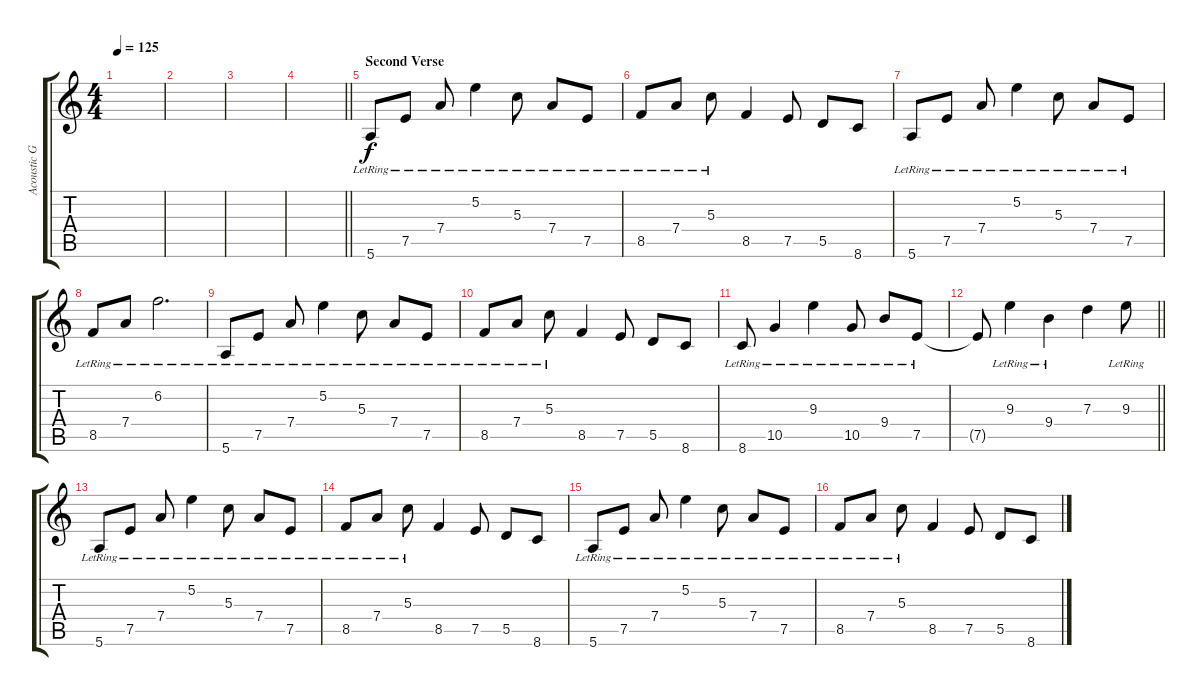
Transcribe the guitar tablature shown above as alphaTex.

\track ("Acoustic Guitar" "Acoustic G") {instrument acousticguitarsteel}
\staff {score tabs}
\tuning (E4 B3 G3 D3 A2 E2) {hide}
\ts (4 4)
\tempo 125
\clef g2
\ks c
|
|
|
\barLineRight lightlight
|
\section ("" "Second Verse")
5.6{lr}.8 7.5{lr}.8 7.4{lr}.8 5.2{lr}.4 5.3{lr}.8 7.4{lr}.8 7.5{lr}.8 |
8.5{lr}.8 7.4{lr}.8 5.3{lr}.8 8.5.4 7.5.8 5.5.8 8.6.8 |
5.6{lr}.8 7.5{lr}.8 7.4{lr}.8 5.2{lr}.4 5.3{lr}.8 7.4{lr}.8 7.5{lr}.8 |
8.5{lr}.8 7.4{lr}.8 6.2{lr}.2{d} |
5.6{lr}.8 7.5{lr}.8 7.4{lr}.8 5.2{lr}.4 5.3{lr}.8 7.4{lr}.8 7.5{lr}.8 |
8.5{lr}.8 7.4{lr}.8 5.3{lr}.8 8.5.4 7.5.8 5.5.8 8.6.8 |
8.6{lr}.8 10.5{lr}.4 9.3{lr}.4 10.5{lr}.8 9.4{lr}.8 7.5{lr}.8 |
\barLineRight lightlight
7.5{t}.8 9.3{lr}.4 9.4{lr}.4 7.3.4 9.3{lr}.8 |
5.6{lr}.8 7.5{lr}.8 7.4{lr}.8 5.2{lr}.4 5.3{lr}.8 7.4{lr}.8 7.5{lr}.8 |
8.5{lr}.8 7.4{lr}.8 5.3{lr}.8 8.5.4 7.5.8 5.5.8 8.6.8 |
5.6{lr}.8 7.5{lr}.8 7.4{lr}.8 5.2{lr}.4 5.3{lr}.8 7.4{lr}.8 7.5{lr}.8 |
8.5{lr}.8 7.4{lr}.8 5.3{lr}.8 8.5.4 7.5.8 5.5.8 8.6.8
